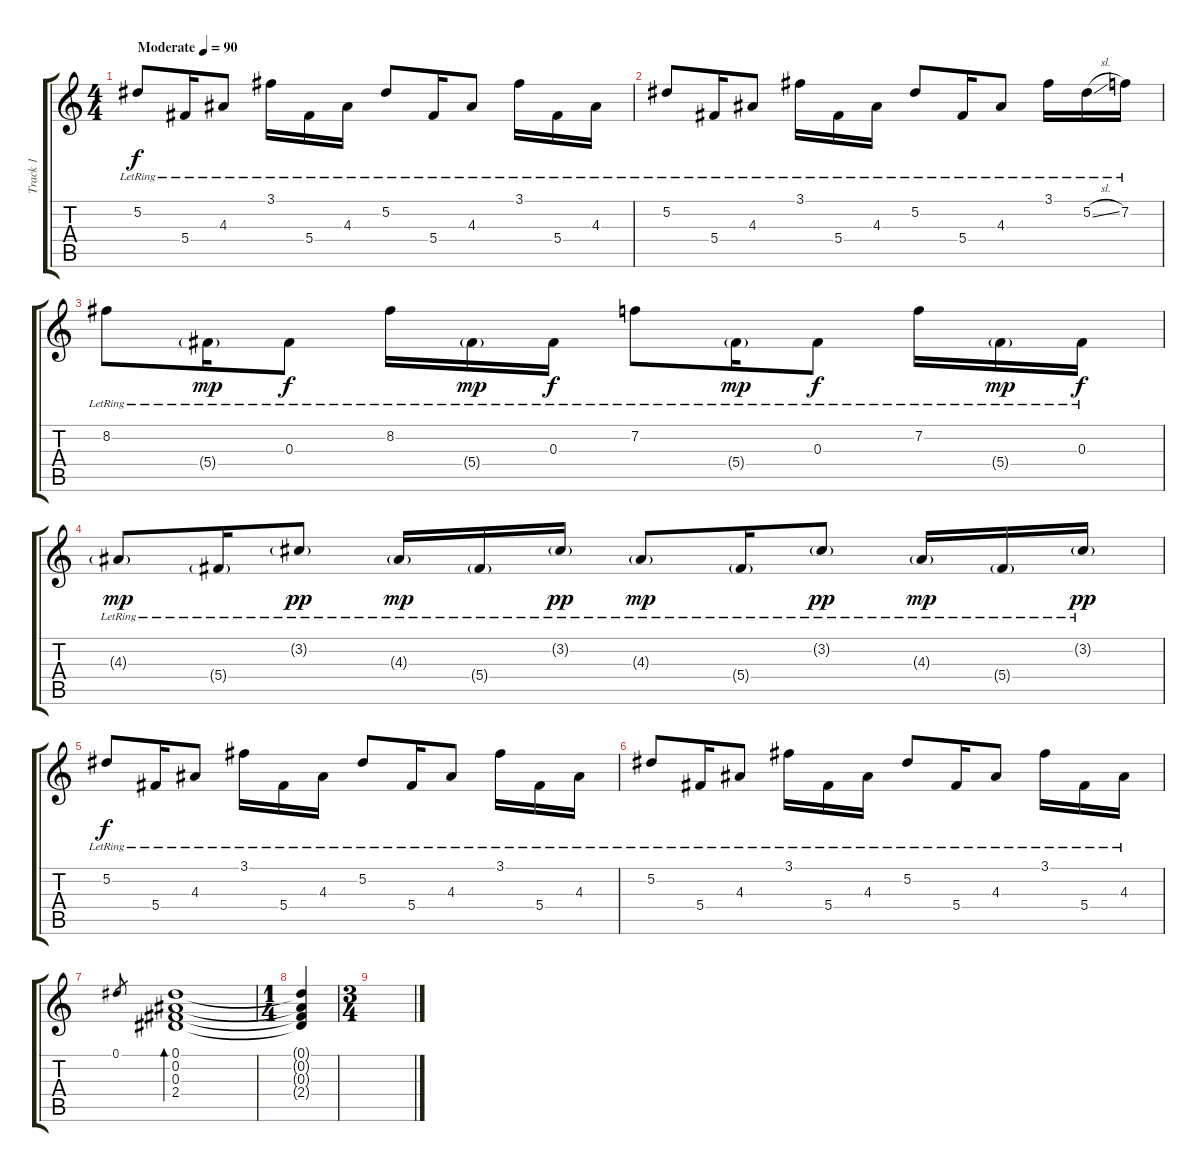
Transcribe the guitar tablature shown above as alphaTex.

\track ("Track 1" "Track 1") {instrument electricguitarjazz}
\staff {score tabs}
\tuning (Eb4 Bb3 Gb3 Db3 Ab2 Eb2) {hide}
\ts (4 4)
\tempo (90 "Moderate")
\clef g2
\ks c
5.2{lr}.8{dy f instrument electricguitarjazz} 5.4{lr}.16 4.3{lr}.8 3.1{lr}.16 5.4{lr}.16 4.3{lr}.16 5.2{lr}.8 5.4{lr}.16 4.3{lr}.8 3.1{lr}.16 5.4{lr}.16 4.3{lr}.16 |
5.2{lr}.8 5.4{lr}.16 4.3{lr}.8 3.1{lr}.16 5.4{lr}.16 4.3{lr}.16 5.2{lr}.8 5.4{lr}.16 4.3{lr}.8 3.1{lr}.16 5.2{sl lr}.16 7.2{lr}.16 |
8.2{lr}.8 5.4{g lr}.16{dy mp} 0.3{lr}.8{dy f} 8.2{lr}.16 5.4{g lr}.16{dy mp} 0.3{lr}.16{dy f} 7.2{lr}.8 5.4{g lr}.16{dy mp} 0.3{lr}.8{dy f} 7.2{lr}.16 5.4{g lr}.16{dy mp} 0.3{lr}.16{dy f} |
4.3{g lr}.8{dy mp} 5.4{g lr}.16 3.2{g lr}.8{dy pp} 4.3{g lr}.16{dy mp} 5.4{g lr}.16 3.2{g lr}.16{dy pp} 4.3{g lr}.8{dy mp} 5.4{g lr}.16 3.2{g lr}.8{dy pp} 4.3{g lr}.16{dy mp} 5.4{g lr}.16 3.2{g lr}.16{dy pp} |
5.2{lr}.8{dy f} 5.4{lr}.16 4.3{lr}.8 3.1{lr}.16 5.4{lr}.16 4.3{lr}.16 5.2{lr}.8 5.4{lr}.16 4.3{lr}.8 3.1{lr}.16 5.4{lr}.16 4.3{lr}.16 |
5.2{lr}.8 5.4{lr}.16 4.3{lr}.8 3.1{lr}.16 5.4{lr}.16 4.3{lr}.16 5.2{lr}.8 5.4{lr}.16 4.3{lr}.8 3.1{lr}.16 5.4{lr}.16 4.3{lr}.16 |
0.1.8{gr} (0.1 0.2 0.3 2.4).1{bd 240} |
\ts (1 4)
(0.1{t} 0.2{t} 0.3{t} 2.4{t}).4 |
\ts (3 4)
